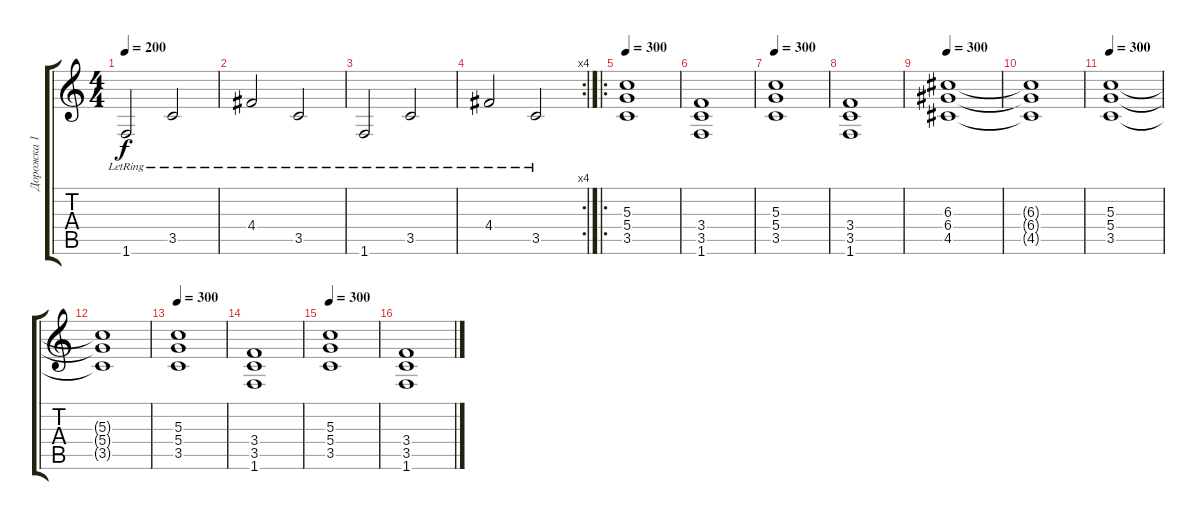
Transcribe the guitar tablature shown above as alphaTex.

\track ("Дорожка 1" "Дорожка 1") {instrument distortionguitar}
\staff {score tabs}
\tuning (E4 B3 G3 D3 A2 E2) {hide}
\ts (4 4)
\tempo 200
\clef g2
\ks c
1.6{lr}.2{dy f} 3.5{lr}.2 |
4.4{lr}.2 3.5{lr}.2 |
1.6{lr}.2 3.5{lr}.2 |
\rc 4
4.4{lr}.2 3.5{lr}.2 |
\ro
\tempo 300
(5.3 5.4 3.5).1 |
(3.4 3.5 1.6).1 |
\tempo 300
(5.3 5.4 3.5).1 |
(3.4 3.5 1.6).1 |
\tempo 300
(6.3 6.4 4.5).1 |
(6.3{t} 6.4{t} 4.5{t}).1 |
\tempo 300
(5.3 5.4 3.5).1 |
(5.3{t} 5.4{t} 3.5{t}).1 |
\tempo 300
(5.3 5.4 3.5).1 |
(3.4 3.5 1.6).1 |
\tempo 300
(5.3 5.4 3.5).1 |
(3.4 3.5 1.6).1
